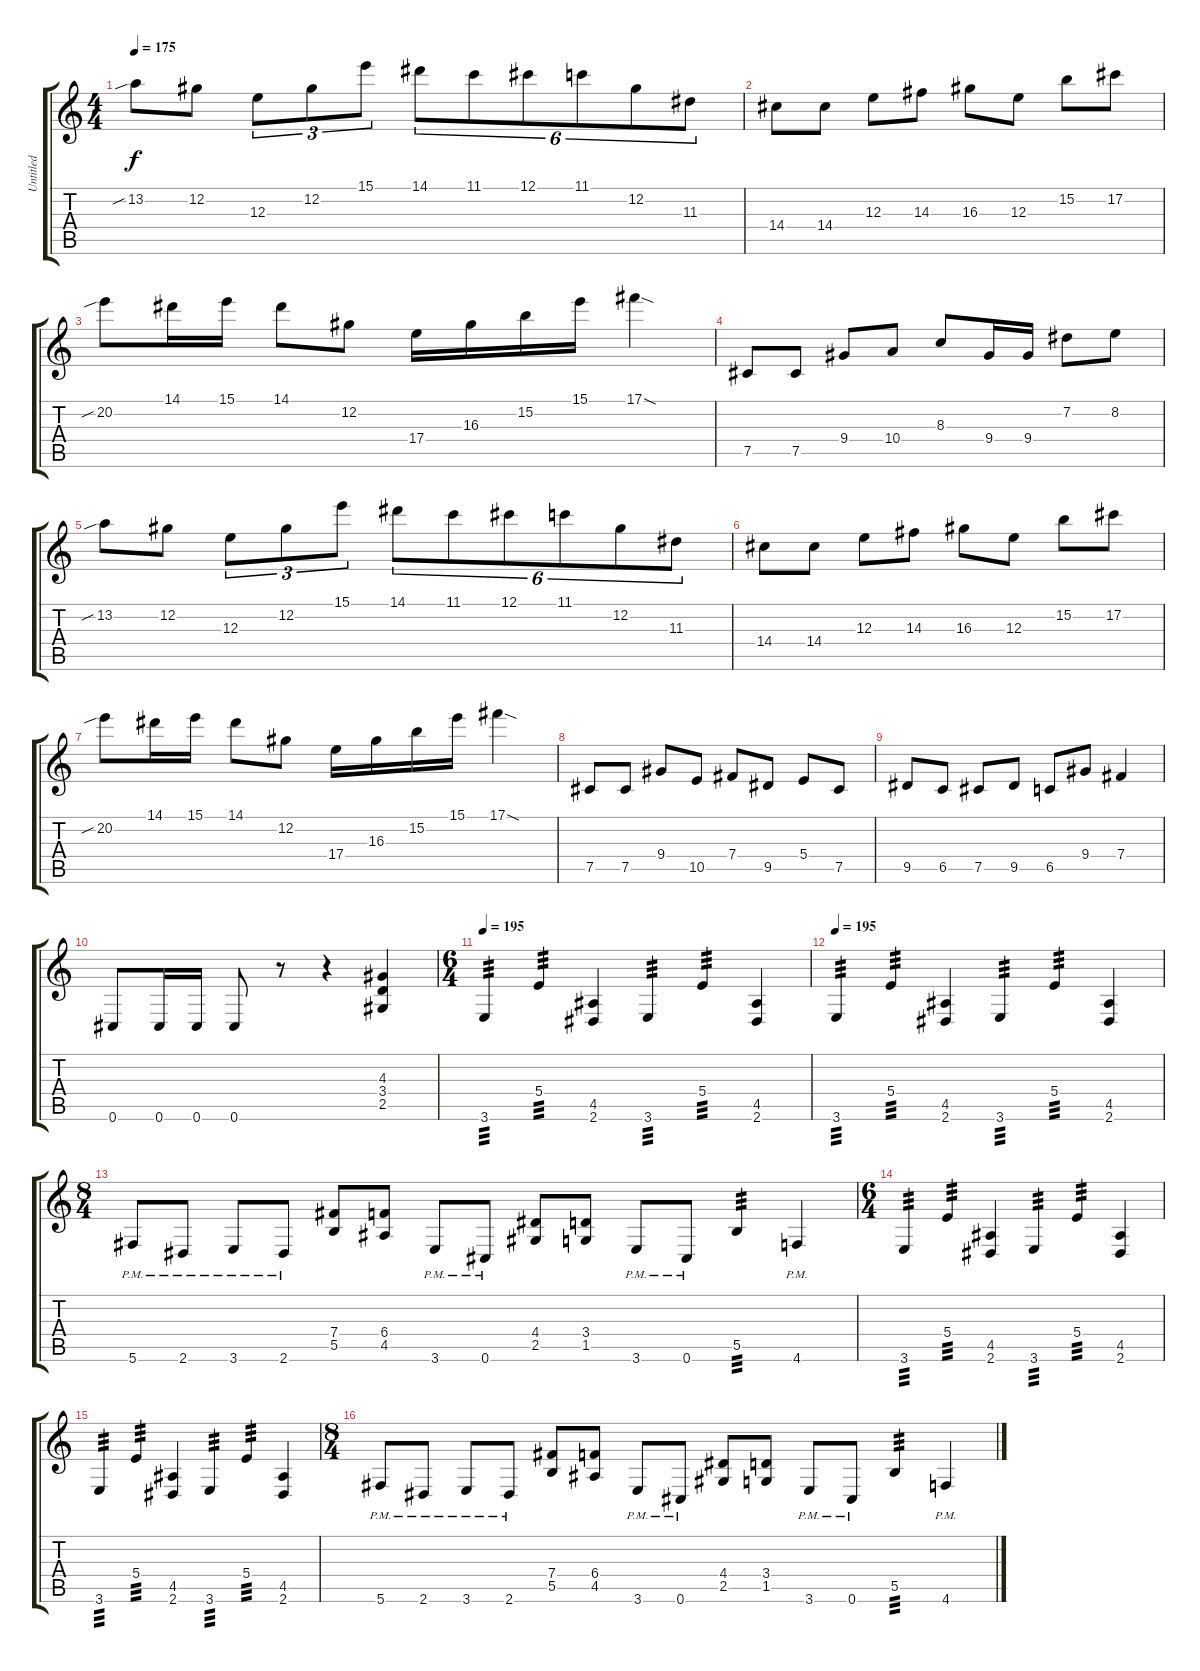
\track ("Untitled" "Untitled") {instrument overdrivenguitar}
\staff {score tabs}
\tuning (Db4 Ab3 E3 B2 Gb2 Db2) {hide}
\ts (4 4)
\tempo 175
\clef g2
\ks c
13.2{sib}.8{dy f} 12.2.8 12.3.8{tu (3 2)} 12.2.8{tu (3 2)} 15.1.8{tu (3 2)} 14.1.8{tu (6 4)} 11.1.8{tu (6 4)} 12.1.8{tu (6 4)} 11.1.8{tu (6 4)} 12.2.8{tu (6 4)} 11.3.8{tu (6 4)} |
14.4.8 14.4.8 12.3.8 14.3.8 16.3.8 12.3.8 15.2.8 17.2.8 |
20.2{sib}.8 14.1.16 15.1.16 14.1.8 12.2.8 17.4.16 16.3.16 15.2.16 15.1.16 17.1{sod}.4 |
7.5.8 7.5.8 9.4.8 10.4.8 8.3.8 9.4.16 9.4.16 7.2.8 8.2.8 |
13.2{sib}.8 12.2.8 12.3.8{tu (3 2)} 12.2.8{tu (3 2)} 15.1.8{tu (3 2)} 14.1.8{tu (6 4)} 11.1.8{tu (6 4)} 12.1.8{tu (6 4)} 11.1.8{tu (6 4)} 12.2.8{tu (6 4)} 11.3.8{tu (6 4)} |
14.4.8 14.4.8 12.3.8 14.3.8 16.3.8 12.3.8 15.2.8 17.2.8 |
20.2{sib}.8 14.1.16 15.1.16 14.1.8 12.2.8 17.4.16 16.3.16 15.2.16 15.1.16 17.1{sod}.4 |
7.5.8 7.5.8 9.4.8 10.5.8 7.4.8 9.5.8 5.4.8 7.5.8 |
9.5.8 6.5.8 7.5.8 9.5.8 6.5.8 9.4.8 7.4.4 |
0.6.8 0.6.16 0.6.16 0.6.8 r.8 r.4 (4.3 3.4 2.5).4 |
\ts (6 4)
\tempo 195
3.6.4{tp 3} 5.4.4{tp 3} (4.5 2.6).4 3.6.4{tp 3} 5.4.4{tp 3} (4.5 2.6).4 |
\tempo 195
3.6.4{tp 3} 5.4.4{tp 3} (4.5 2.6).4 3.6.4{tp 3} 5.4.4{tp 3} (4.5 2.6).4 |
\ts (8 4)
5.6{pm}.8 2.6{pm}.8 3.6{pm}.8 2.6{pm}.8 (7.4 5.5).8 (6.4 4.5).8 3.6{pm}.8 0.6{pm}.8 (4.4 2.5).8 (3.4 1.5).8 3.6{pm}.8 0.6{pm}.8 5.5.4{tp 3} 4.6{pm}.4 |
\ts (6 4)
3.6.4{tp 3} 5.4.4{tp 3} (4.5 2.6).4 3.6.4{tp 3} 5.4.4{tp 3} (4.5 2.6).4 |
3.6.4{tp 3} 5.4.4{tp 3} (4.5 2.6).4 3.6.4{tp 3} 5.4.4{tp 3} (4.5 2.6).4 |
\ts (8 4)
5.6{pm}.8 2.6{pm}.8 3.6{pm}.8 2.6{pm}.8 (7.4 5.5).8 (6.4 4.5).8 3.6{pm}.8 0.6{pm}.8 (4.4 2.5).8 (3.4 1.5).8 3.6{pm}.8 0.6{pm}.8 5.5.4{tp 3} 4.6{pm}.4
